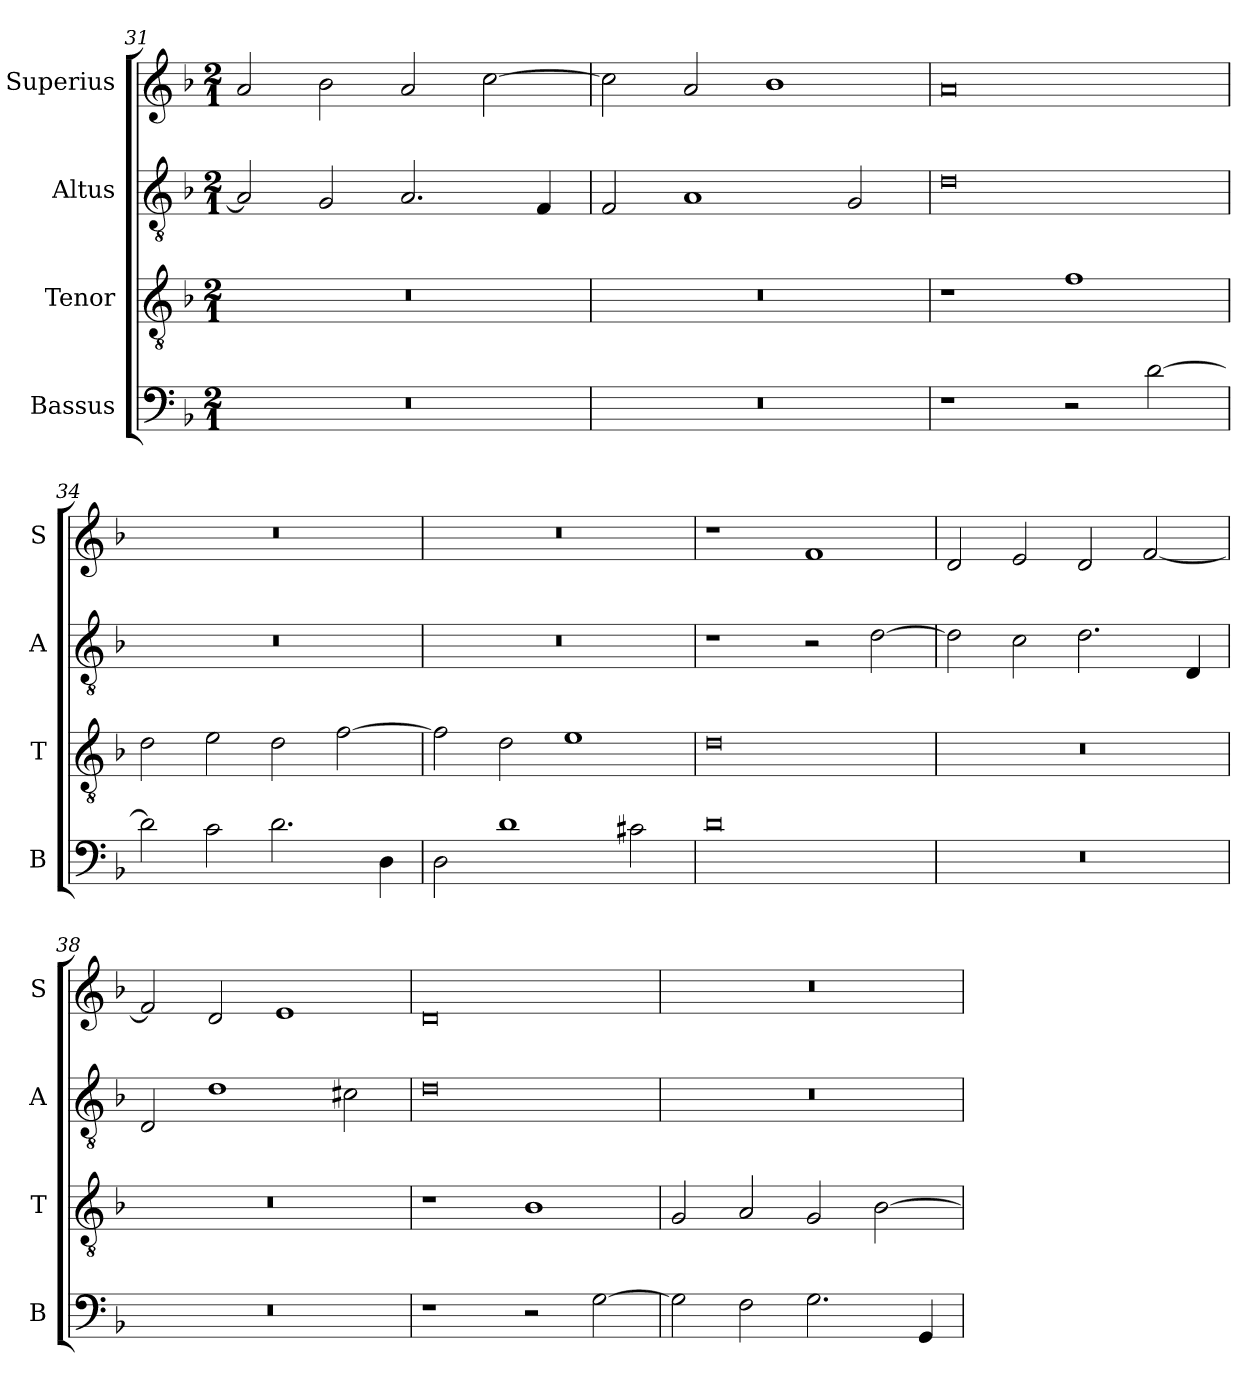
**kern	**kern	**kern	**kern
*part4	*part3	*part2	*part1
*staff4	*staff3	*staff2	*staff1
*I"Bassus	*I"Tenor	*I"Altus	*I"Superius
*I'B	*I'T	*I'A	*I'S
*clefF4	*clefGv2	*clefGv2	*clefG2
*k[b-]	*k[b-]	*k[b-]	*k[b-]
*M2/1	*M2/1	*M2/1	*M2/1
=31	=31	=31	=31
0r	0r	2A/]	2a/
.	.	2G/	2b-\
.	.	2.A/	2a/
.	.	.	[2cc\
.	.	4F/	.
=32	=32	=32	=32
0r	0r	2F/	2cc\]
.	.	1A	2a/
.	.	.	1b-
.	.	2G/	.
=33	=33	=33	=33
1r	1r	0d	0a
2r	1f	.	.
[2d\	.	.	.
=34	=34	=34	=34
2d\]	2d\	0r	0r
2c\	2e\	.	.
2.d\	2d\	.	.
.	[2f\	.	.
4D\	.	.	.
=35	=35	=35	=35
2D\	2f\]	0r	0r
1d	2d\	.	.
.	1e	.	.
2c#X\	.	.	.
=36	=36	=36	=36
0d	0d	1r	1r
.	.	2r	1f
.	.	[2d\	.
=37	=37	=37	=37
0r	0r	2d\]	2d/
.	.	2c\	2e/
.	.	2.d\	2d/
.	.	.	[2f/
.	.	4D/	.
=38	=38	=38	=38
0r	0r	2D/	2f/]
.	.	1d	2d/
.	.	.	1e
.	.	2c#X\	.
=39	=39	=39	=39
1r	1r	0d	0d
2r	1B-	.	.
[2G\	.	.	.
=40	=40	=40	=40
2G\]	2G/	0r	0r
2F\	2A/	.	.
2.G\	2G/	.	.
.	[2B-\	.	.
4GG/	.	.	.
=	=	=	=
*-	*-	*-	*-
